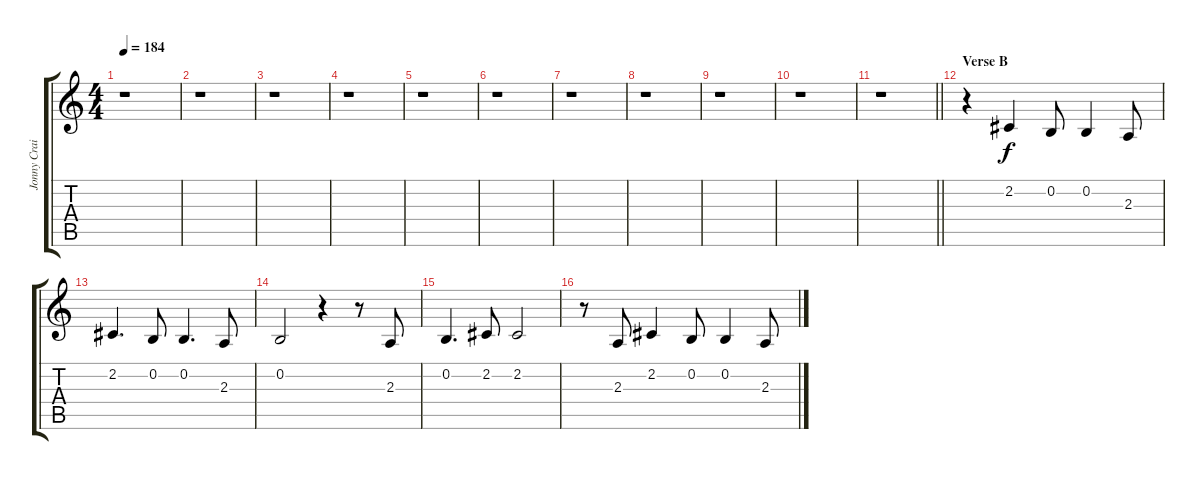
\track ("Jonny Craig (Vocals)" "Jonny Crai") {instrument tenorsax}
\staff {score tabs}
\tuning (E4 B3 G3 D3 A2 E2) {hide}
\ts (4 4)
\tempo 184
\clef g2
\ks c
r.1{dy f} |
r.1 |
r.1 |
r.1 |
r.1 |
r.1 |
r.1 |
r.1 |
r.1 |
r.1 |
\barLineRight lightlight
r.1 |
\section ("" "Verse B")
r.4 2.2.4 0.2.8 0.2.4 2.3.8 |
2.2.4{d} 0.2.8 0.2.4{d} 2.3.8 |
0.2.2 r.4 r.8 2.3.8 |
0.2.4{d} 2.2.8 2.2.2 |
r.8 2.3.8 2.2.4 0.2.8 0.2.4 2.3.8
